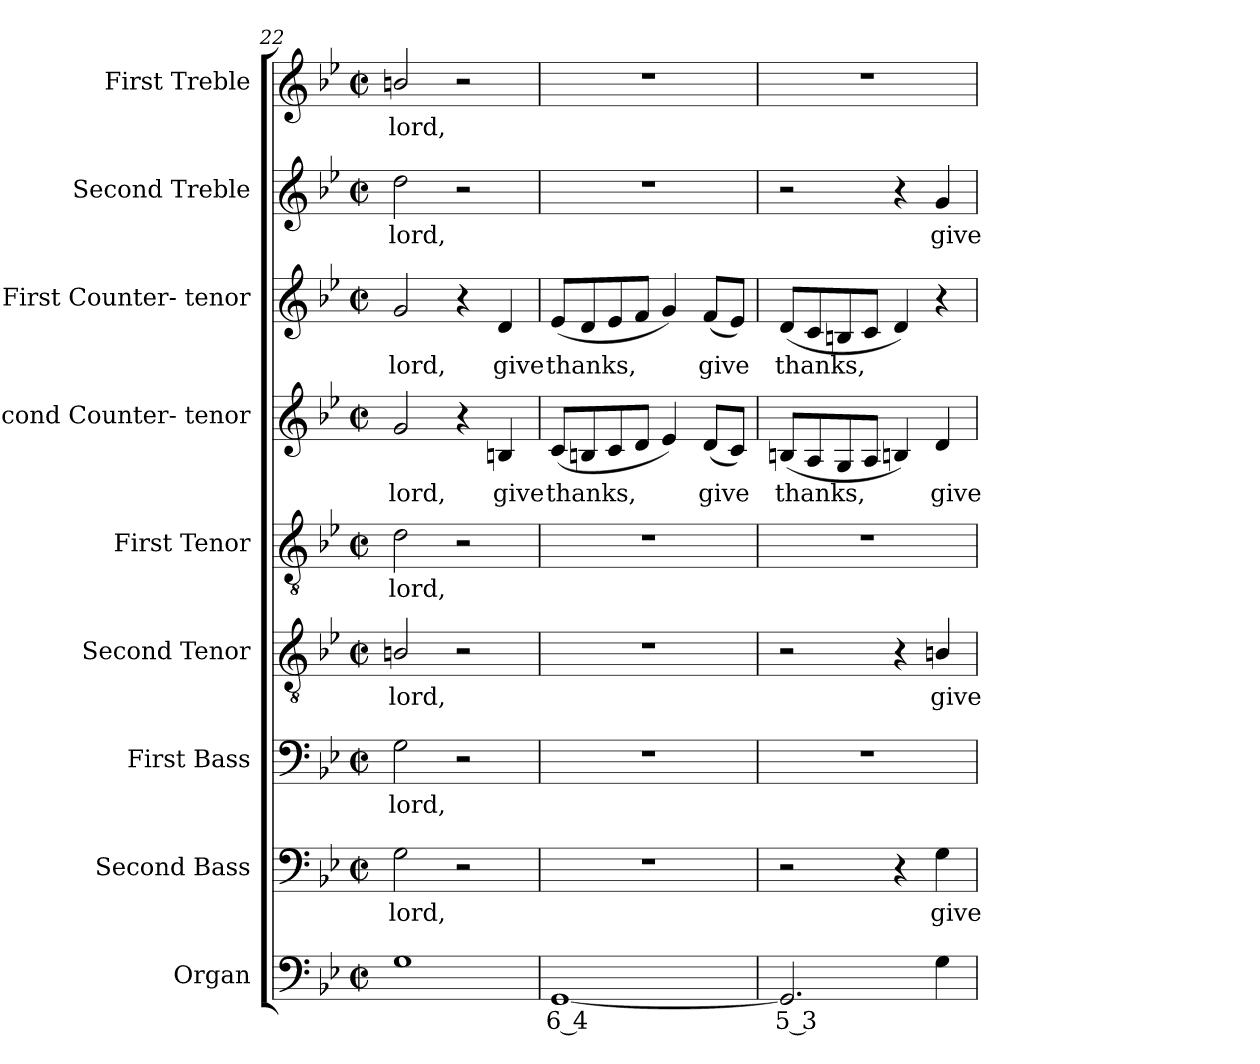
**kern	**text	**kern	**text	**kern	**text	**kern	**text	**kern	**text	**kern	**text	**kern	**text	**kern	**text	**kern	**text
*part9	*part9	*part8	*part8	*part7	*part7	*part6	*part6	*part5	*part5	*part4	*part4	*part3	*part3	*part2	*part2	*part1	*part1
*staff9	*staff9	*staff8	*staff8	*staff7	*staff7	*staff6	*staff6	*staff5	*staff5	*staff4	*staff4	*staff3	*staff3	*staff2	*staff2	*staff1	*staff1
*I"Organ	*	*I"Second Bass	*	*I"First Bass	*	*I"Second Tenor	*	*I"First Tenor	*	*I"Second Counter- tenor	*	*I"First Counter- tenor	*	*I"Second Treble	*	*I"First Treble	*
*I'Org.	*	*I'B2.	*	*I'B1.	*	*I'T2.	*	*I'T1.	*	*	*	*	*	*I'S2.	*	*I'S1.	*
*clefF4	*	*clefF4	*	*clefF4	*	*clefGv2	*	*clefGv2	*	*clefG2	*	*clefG2	*	*clefG2	*	*clefG2	*
*	*	*	*	*	*	*ITrd7c12	*	*ITrd7c12	*	*	*	*	*	*	*	*	*
*k[b-e-]	*	*k[b-e-]	*	*k[b-e-]	*	*k[b-e-]	*	*k[b-e-]	*	*k[b-e-]	*	*k[b-e-]	*	*k[b-e-]	*	*k[b-e-]	*
*B-:	*	*B-:	*	*B-:	*	*B-:	*	*B-:	*	*B-:	*	*B-:	*	*B-:	*	*B-:	*
*M2/2	*	*M2/2	*	*M2/2	*	*M2/2	*	*M2/2	*	*M2/2	*	*M2/2	*	*M2/2	*	*M2/2	*
*met(c|)	*	*met(c|)	*	*met(c|)	*	*met(c|)	*	*met(c|)	*	*met(c|)	*	*met(c|)	*	*met(c|)	*	*met(c|)	*
=22	=22	=22	=22	=22	=22	=22	=22	=22	=22	=22	=22	=22	=22	=22	=22	=22	=22
!	!	!	!LO:LY:b:color=#000000	!	!	!	!	!	!	!	!	!	!	!	!	!	!
!	!	!	!	!	!LO:LY:b:color=#000000	!	!	!	!	!	!	!	!	!	!	!	!
!	!	!	!	!	!	!	!LO:LY:b:color=#000000	!	!	!	!	!	!	!	!	!	!
!	!	!	!	!	!	!	!	!	!LO:LY:b:color=#000000	!	!	!	!	!	!	!	!
!	!	!	!	!	!	!	!	!	!	!	!LO:LY:b:color=#000000	!	!	!	!	!	!
!	!	!	!	!	!	!	!	!	!	!	!	!	!LO:LY:b:color=#000000	!	!	!	!
!	!	!	!	!	!	!	!	!	!	!	!	!	!	!	!LO:LY:b:color=#000000	!	!
!	!	!	!	!	!	!	!	!	!	!	!	!	!	!	!	!	!LO:LY:b:color=#000000
1Gi	.	2Gi\	lord,	2Gi\	lord,	2BBni/	lord,	2Di\	lord,	2gi/	lord,	2gi/	lord,	2ddi\	lord,	2bni/	lord,
.	.	2r	.	2r	.	2r	.	2r	.	4r	.	4r	.	2r	.	2r	.
!	!	!	!	!	!	!	!	!	!	!	!LO:LY:b:color=#000000	!	!	!	!	!	!
!	!	!	!	!	!	!	!	!	!	!	!	!	!LO:LY:b:color=#000000	!	!	!	!
.	.	.	.	.	.	.	.	.	.	4Bni/	give	4di/	give	.	.	.	.
!!LO:LB:g=z
=23	=23	=23	=23	=23	=23	=23	=23	=23	=23	=23	=23	=23	=23	=23	=23	=23	=23
!	!LO:LY:b:color=#000000	!	!	!	!	!	!	!	!	!	!	!	!	!	!	!	!
!	!	!	!	!	!	!	!	!	!	!	!LO:LY:b:color=#000000	!	!	!	!	!	!
!	!	!	!	!	!	!	!	!	!	!	!	!	!LO:LY:b:color=#000000	!	!	!	!
[1GGi	6 4	1r	.	1r	.	1r	.	1r	.	(8ci/L	thanks,	(8e-i/L	thanks,	1r	.	1r	.
.	.	.	.	.	.	.	.	.	.	8Bni/	.	8di/	.	.	.	.	.
.	.	.	.	.	.	.	.	.	.	8ci/	.	8e-i/	.	.	.	.	.
.	.	.	.	.	.	.	.	.	.	8di/J	.	8fi/J	.	.	.	.	.
.	.	.	.	.	.	.	.	.	.	4e-i/)	.	4gi/)	.	.	.	.	.
!	!	!	!	!	!	!	!	!	!	!	!LO:LY:b:color=#000000	!	!	!	!	!	!
!	!	!	!	!	!	!	!	!	!	!	!	!	!LO:LY:b:color=#000000	!	!	!	!
.	.	.	.	.	.	.	.	.	.	(8di/L	give	(8fi/L	give	.	.	.	.
.	.	.	.	.	.	.	.	.	.	8ci/J)	.	8e-i/J)	.	.	.	.	.
=24	=24	=24	=24	=24	=24	=24	=24	=24	=24	=24	=24	=24	=24	=24	=24	=24	=24
!	!LO:LY:b:color=#000000	!	!	!	!	!	!	!	!	!	!	!	!	!	!	!	!
!	!	!	!	!	!	!	!	!	!	!	!LO:LY:b:color=#000000	!	!	!	!	!	!
!	!	!	!	!	!	!	!	!	!	!	!	!	!LO:LY:b:color=#000000	!	!	!	!
2.GGi/]	5 3	2r	.	1r	.	2r	.	1r	.	(8Bni/L	thanks,	(8di/L	thanks,	2r	.	1r	.
.	.	.	.	.	.	.	.	.	.	8Ai/	.	8ci/	.	.	.	.	.
.	.	.	.	.	.	.	.	.	.	8Gi/	.	8Bni/	.	.	.	.	.
.	.	.	.	.	.	.	.	.	.	8Ai/J	.	8ci/J	.	.	.	.	.
.	.	4r	.	.	.	4r	.	.	.	4Bni/)	.	4di/)	.	4r	.	.	.
!	!	!	!LO:LY:b:color=#000000	!	!	!	!	!	!	!	!	!	!	!	!	!	!
!	!	!	!	!	!	!	!LO:LY:b:color=#000000	!	!	!	!	!	!	!	!	!	!
!	!	!	!	!	!	!	!	!	!	!	!LO:LY:b:color=#000000	!	!	!	!	!	!
!	!	!	!	!	!	!	!	!	!	!	!	!	!	!	!LO:LY:b:color=#000000	!	!
4Gi\	.	4Gi\	give	.	.	4BBni/	give	.	.	4di/	give	4r	.	4gi/	give	.	.
=	=	=	=	=	=	=	=	=	=	=	=	=	=	=	=	=	=
*-	*-	*-	*-	*-	*-	*-	*-	*-	*-	*-	*-	*-	*-	*-	*-	*-	*-
